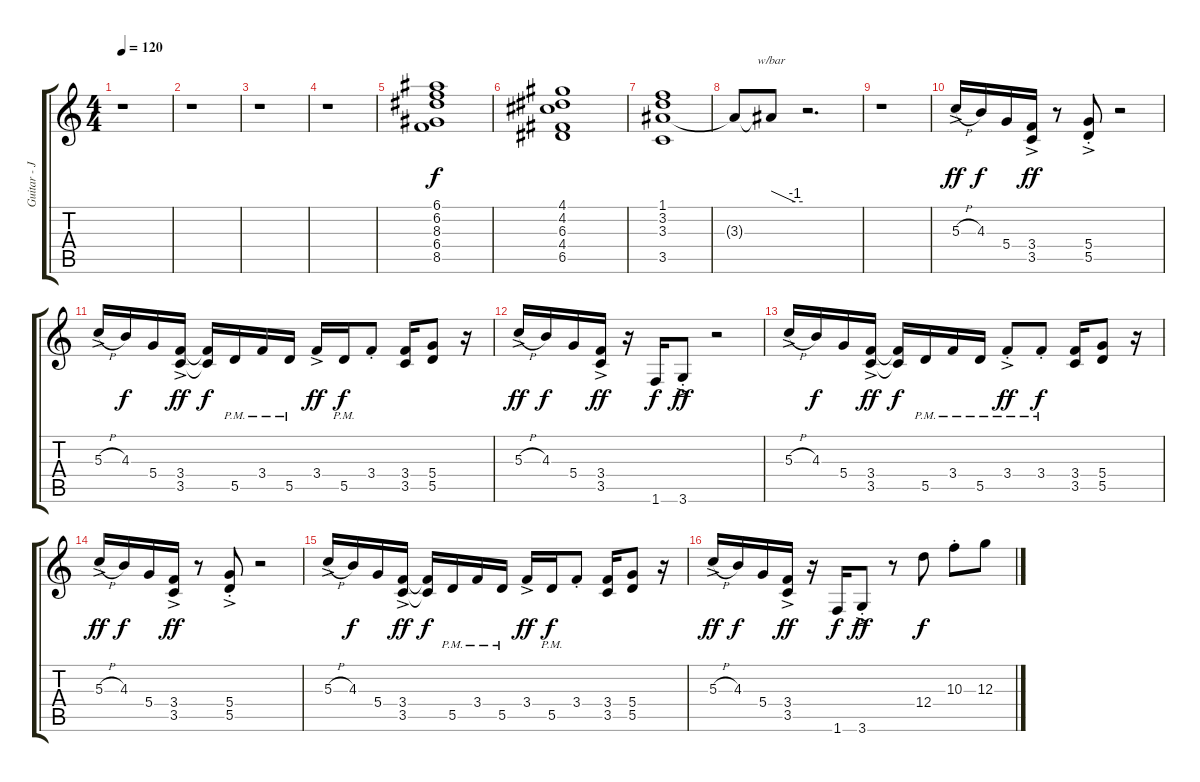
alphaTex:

\track ("Guitar - Jeff Beck" "Guitar - J") {instrument overdrivenguitar}
\staff {score tabs}
\tuning (E4 B3 G3 D3 A2 E2) {hide}
\ts (4 4)
\tempo 120
\clef g2
\ks c
r.1{dy f instrument overdrivenguitar} |
r.1 |
r.1 |
r.1 |
(6.1 6.2 8.3 6.4 8.5).1 |
(4.1 4.2 6.3 4.4 6.5).1 |
(1.1 3.2 3.3 3.5).1 |
3.3{t}.8 3.3{t}.8{tbe (custom default 0 0 45 -4 60 -4)} r.2{d} |
r.1 |
5.3{h ac}.16{dy ff} 4.3.16{dy f} 5.4.16 (3.4{ac} 3.5{ac}).16{dy ff} r.8 (5.4{ac st} 5.5{ac st}).8 r.2 |
5.3{h ac}.16 4.3.16{dy f} 5.4.16 (3.4{ac} 3.5{ac}).16{dy ff} (3.4{t} 3.5{t}).16{dy f} 5.5{pm}.16 3.4{pm}.16 5.5{pm}.16 3.4{ac}.16{dy ff} 5.5{pm}.16{dy f} 3.4{st}.8 (3.4 3.5).16 (5.4 5.5).8 r.16 |
5.3{h ac}.16{dy ff} 4.3.16{dy f} 5.4.16 (3.4{ac} 3.5{ac}).16{dy ff} r.16 1.6.16{dy f} 3.6{ac st}.8{dy ff} r.2 |
5.3{h ac}.16 4.3.16{dy f} 5.4.16 (3.4{ac} 3.5{ac}).16{dy ff} (3.4{t} 3.5{t}).16{dy f} 5.5{pm}.16 3.4{pm}.16 5.5{pm}.16 3.4{ac pm st}.8{dy ff} 3.4{pm st}.8{dy f} (3.4 3.5).16 (5.4 5.5).8 r.16 |
5.3{h ac}.16{dy ff} 4.3.16{dy f} 5.4.16 (3.4{ac} 3.5{ac}).16{dy ff} r.8 (5.4{ac st} 5.5{ac st}).8 r.2 |
5.3{h ac}.16 4.3.16{dy f} 5.4.16 (3.4{ac} 3.5{ac}).16{dy ff} (3.4{t} 3.5{t}).16{dy f} 5.5{pm}.16 3.4{pm}.16 5.5{pm}.16 3.4{ac}.16{dy ff} 5.5{pm}.16{dy f} 3.4{st}.8 (3.4 3.5).16 (5.4 5.5).8 r.16 |
5.3{h ac}.16{dy ff} 4.3.16{dy f} 5.4.16 (3.4{ac} 3.5{ac}).16{dy ff} r.16 1.6.16{dy f} 3.6{ac st}.8{dy ff} r.8 12.4.8{dy f} 10.3{st}.8 12.3.8
